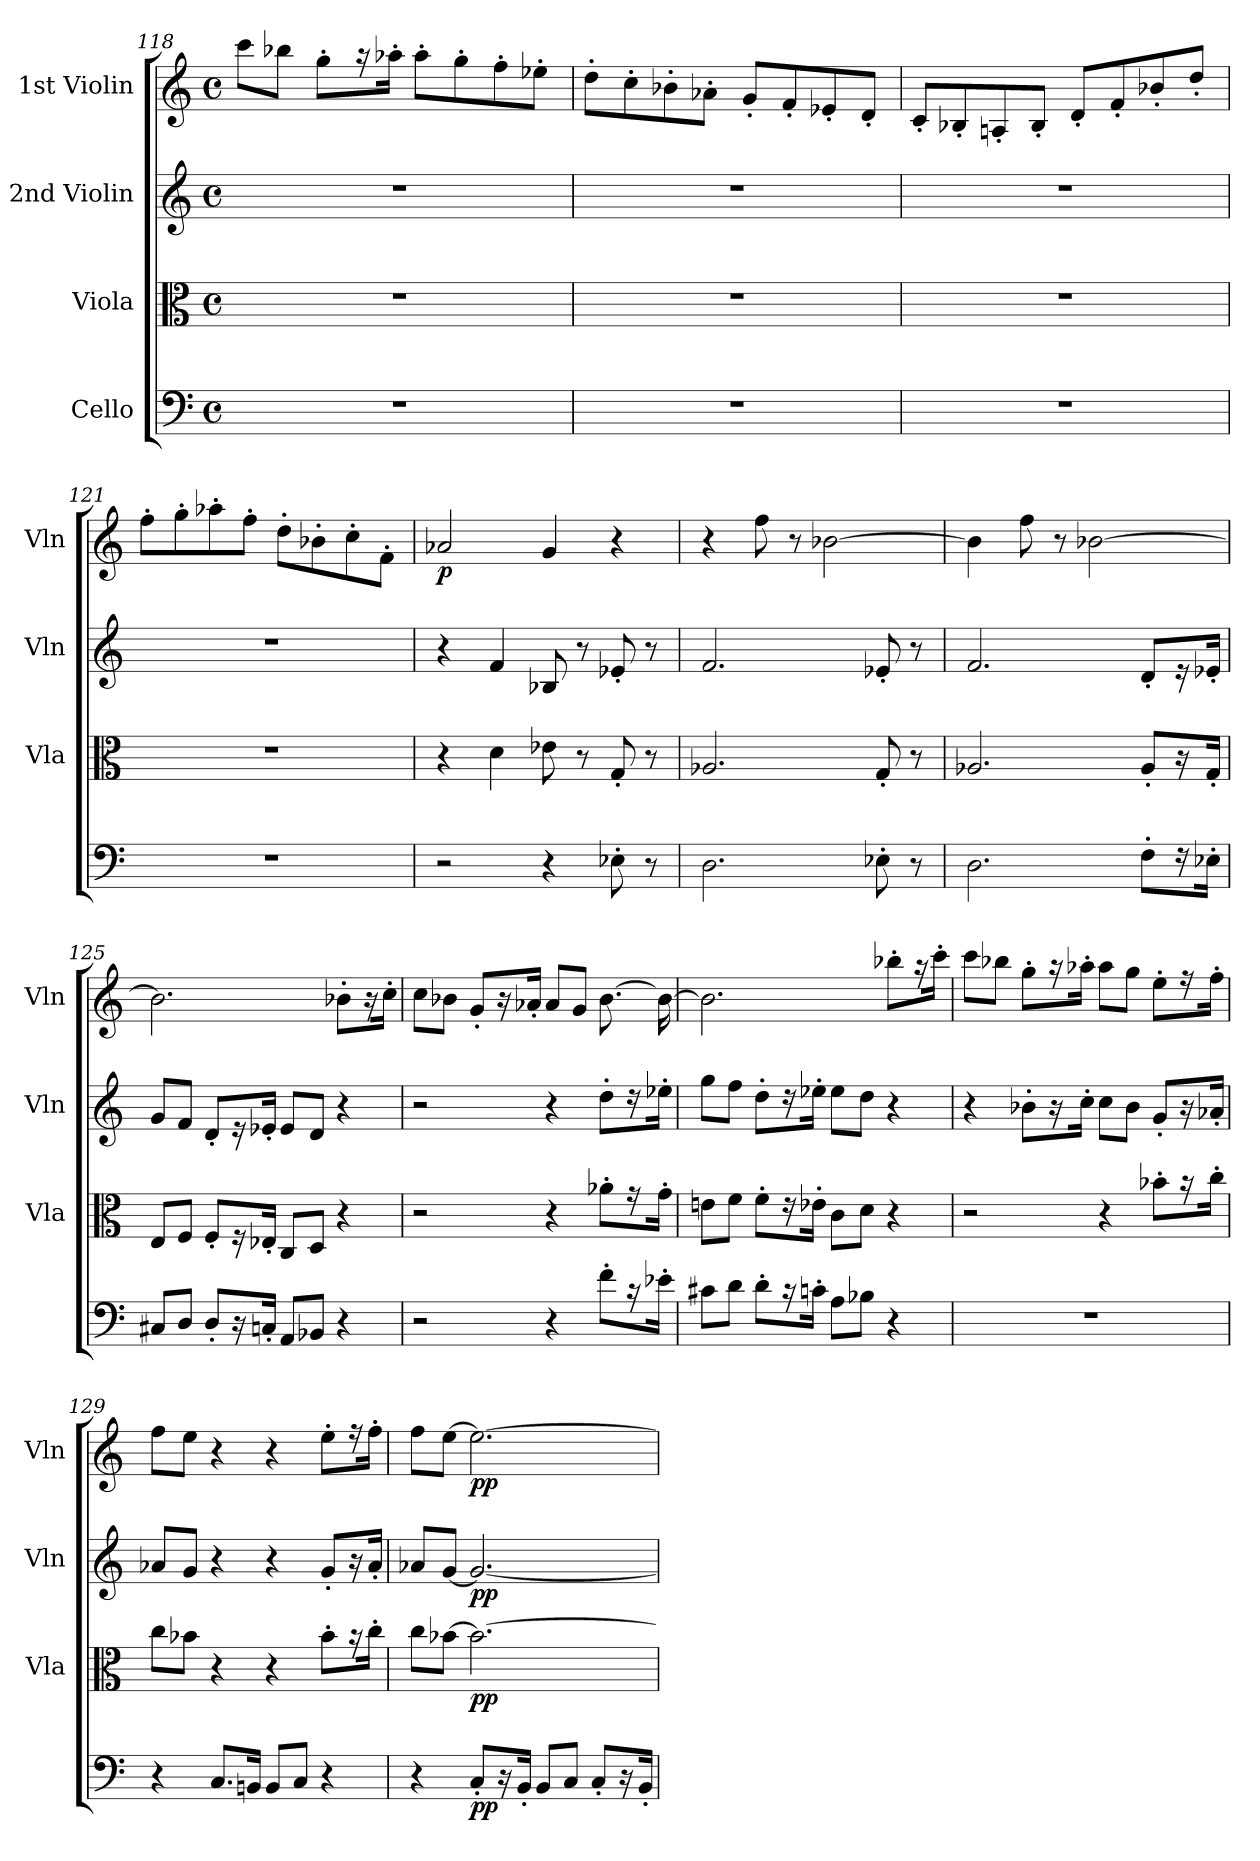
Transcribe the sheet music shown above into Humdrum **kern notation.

**kern	**dynam	**kern	**dynam	**kern	**dynam	**kern	**dynam
*part4	*part4	*part3	*part3	*part2	*part2	*part1	*part1
*staff4	*staff4	*staff3	*staff3	*staff2	*staff2	*staff1	*staff1
*I"Cello	*	*I"Viola	*	*I"2nd Violin	*	*I"1st Violin	*
*	*	*I'Vla	*	*I'Vln	*	*I'Vln	*
*clefF4	*	*clefC3	*	*clefG2	*	*clefG2	*
*k[]	*	*k[]	*	*k[]	*	*k[]	*
*M4/4	*	*M4/4	*	*M4/4	*	*M4/4	*
*met(c)	*	*met(c)	*	*met(c)	*	*met(c)	*
=118	=118	=118	=118	=118	=118	=118	=118
1r	.	1r	.	1r	.	8ccc\L	.
.	.	.	.	.	.	8bb-X\J	.
.	.	.	.	.	.	8gg'\L	.
.	.	.	.	.	.	16r	.
.	.	.	.	.	.	16aa-X'\Jk	.
.	.	.	.	.	.	8aa-'\L	.
.	.	.	.	.	.	8gg'\	.
.	.	.	.	.	.	8ff'\	.
.	.	.	.	.	.	8ee-X'\J	.
=119	=119	=119	=119	=119	=119	=119	=119
1r	.	1r	.	1r	.	8dd'\L	.
.	.	.	.	.	.	8cc'\	.
.	.	.	.	.	.	8b-X'\	.
.	.	.	.	.	.	8a-X'\J	.
.	.	.	.	.	.	8g'/L	.
.	.	.	.	.	.	8f'/	.
.	.	.	.	.	.	8e-X'/	.
.	.	.	.	.	.	8d'/J	.
=120	=120	=120	=120	=120	=120	=120	=120
1r	.	1r	.	1r	.	8c'/L	.
.	.	.	.	.	.	8B-X'/	.
.	.	.	.	.	.	8An'/	.
.	.	.	.	.	.	8B-'/J	.
.	.	.	.	.	.	8d'/L	.
.	.	.	.	.	.	8f'/	.
.	.	.	.	.	.	8b-X'/	.
.	.	.	.	.	.	8dd'/J	.
=121	=121	=121	=121	=121	=121	=121	=121
1r	.	1r	.	1r	.	8ff'\L	.
.	.	.	.	.	.	8gg'\	.
.	.	.	.	.	.	8aa-X'\	.
.	.	.	.	.	.	8ff'\J	.
.	.	.	.	.	.	8dd'\L	.
.	.	.	.	.	.	8b-X'\	.
.	.	.	.	.	.	8cc'\	.
.	.	.	.	.	.	8f'\J	.
=122	=122	=122	=122	=122	=122	=122	=122
!	!	!	!	!	!	!	!LO:DY:b
2r	.	4r	.	4r	.	2a-X/	p
.	.	4d\	.	4f/	.	.	.
4r	.	8e-X\	.	8B-X/	.	4g/	.
.	.	8r	.	8r	.	.	.
8E-X'\	.	8G'/	.	8e-X'/	.	4r	.
8r	.	8r	.	8r	.	.	.
=123	=123	=123	=123	=123	=123	=123	=123
2.D\	.	2.A-X/	.	2.f/	.	4r	.
.	.	.	.	.	.	8ff\	.
.	.	.	.	.	.	8r	.
.	.	.	.	.	.	[2b-X\	.
8E-X'\	.	8G'/	.	8e-X'/	.	.	.
8r	.	8r	.	8r	.	.	.
=124	=124	=124	=124	=124	=124	=124	=124
2.D\	.	2.A-X/	.	2.f/	.	4b-\]	.
.	.	.	.	.	.	8ff\	.
.	.	.	.	.	.	8r	.
.	.	.	.	.	.	[2b-X\	.
8F'\L	.	8A-'/L	.	8d'/L	.	.	.
16r	.	16r	.	16r	.	.	.
16E-X'\Jk	.	16G'/Jk	.	16e-X'/Jk	.	.	.
=125	=125	=125	=125	=125	=125	=125	=125
8C#X/L	.	8E/L	.	8g/L	.	2.b-\]	.
8D/J	.	8F/J	.	8f/J	.	.	.
8D'/L	.	8F'/L	.	8d'/L	.	.	.
16r	.	16r	.	16r	.	.	.
16Cn'/Jk	.	16E-X'/Jk	.	16e-X'/Jk	.	.	.
8AA/L	.	8C/L	.	8e-/L	.	.	.
8BB-X/J	.	8D/J	.	8d/J	.	.	.
4r	.	4r	.	4r	.	8b-X'\L	.
.	.	.	.	.	.	16r	.
.	.	.	.	.	.	16cc'\Jk	.
=126	=126	=126	=126	=126	=126	=126	=126
2r	.	2r	.	2r	.	8cc\L	.
.	.	.	.	.	.	8b-X\J	.
.	.	.	.	.	.	8g'/L	.
.	.	.	.	.	.	16r	.
.	.	.	.	.	.	16a-X'/Jk	.
4r	.	4r	.	4r	.	8a-/L	.
.	.	.	.	.	.	8g/J	.
8f'\L	.	8a-X'\L	.	8dd'\L	.	[8.b-\	.
16r	.	16r	.	16r	.	.	.
16e-X'\Jk	.	16g'\Jk	.	16ee-X'\Jk	.	16b-\_	.
=127	=127	=127	=127	=127	=127	=127	=127
8c#X\L	.	8en\L	.	8gg\L	.	2.b-\]	.
8d\J	.	8f\J	.	8ff\J	.	.	.
8d'\L	.	8f'\L	.	8dd'\L	.	.	.
16r	.	16r	.	16r	.	.	.
16cn'\Jk	.	16e-X'\Jk	.	16ee-X'\Jk	.	.	.
8A\L	.	8c\L	.	8ee-\L	.	.	.
8B-X\J	.	8d\J	.	8dd\J	.	.	.
4r	.	4r	.	4r	.	8bb-X'\L	.
.	.	.	.	.	.	16r	.
.	.	.	.	.	.	16ccc'\Jk	.
=128	=128	=128	=128	=128	=128	=128	=128
1r	.	2r	.	4r	.	8ccc\L	.
.	.	.	.	.	.	8bb-X\J	.
.	.	.	.	8b-X'\L	.	8gg'\L	.
.	.	.	.	16r	.	16r	.
.	.	.	.	16cc'\Jk	.	16aa-X'\Jk	.
.	.	4r	.	8cc\L	.	8aa-\L	.
.	.	.	.	8b-\J	.	8gg\J	.
.	.	8b-X'\L	.	8g'/L	.	8ee'\L	.
.	.	16r	.	16r	.	16r	.
.	.	16cc'\Jk	.	16a-X'/Jk	.	16ff'\Jk	.
=129	=129	=129	=129	=129	=129	=129	=129
4r	.	8cc\L	.	8a-X/L	.	8ff\L	.
.	.	8b-X\J	.	8g/J	.	8ee\J	.
8.C/L	.	4r	.	4r	.	4r	.
16BBn/Jk	.	.	.	.	.	.	.
8BB/L	.	4r	.	4r	.	4r	.
8C/J	.	.	.	.	.	.	.
4r	.	8b-'\L	.	8g'/L	.	8ee'\L	.
.	.	16r	.	16r	.	16r	.
.	.	16cc'\Jk	.	16a-'/Jk	.	16ff'\Jk	.
=130	=130	=130	=130	=130	=130	=130	=130
4r	.	8cc\L	.	8a-X/L	.	8ff\L	.
.	.	[8b-X\J	.	[8g/J	.	[8ee\J	.
!	!LO:DY:b	!	!LO:DY:b	!	!LO:DY:b	!	!LO:DY:b
8C'/L	pp	2.b-\_	pp	2.g/_	pp	2.ee\_	pp
16r	.	.	.	.	.	.	.
16BB'/Jk	.	.	.	.	.	.	.
8BB/L	.	.	.	.	.	.	.
8C/J	.	.	.	.	.	.	.
8C'/L	.	.	.	.	.	.	.
16r	.	.	.	.	.	.	.
16BB'/Jk	.	.	.	.	.	.	.
=	=	=	=	=	=	=	=
*-	*-	*-	*-	*-	*-	*-	*-
